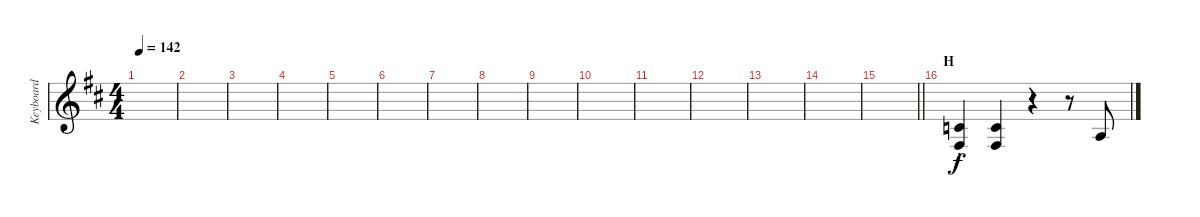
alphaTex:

\track ("Keyboard" "Keyboard") {instrument drawbarorgan}
\staff {score}
\tuning (E4 B3 G3 D3 A2 E2) {hide}
\ts (4 4)
\tempo 142
\clef g2
\ks d
|
|
|
|
|
|
|
|
|
|
|
|
|
|
\barLineRight lightlight
|
\section ("" "H")
(1.2{st} 4.4{st}).4 (1.2 4.4).4 r.4 r.8 2.3.8
